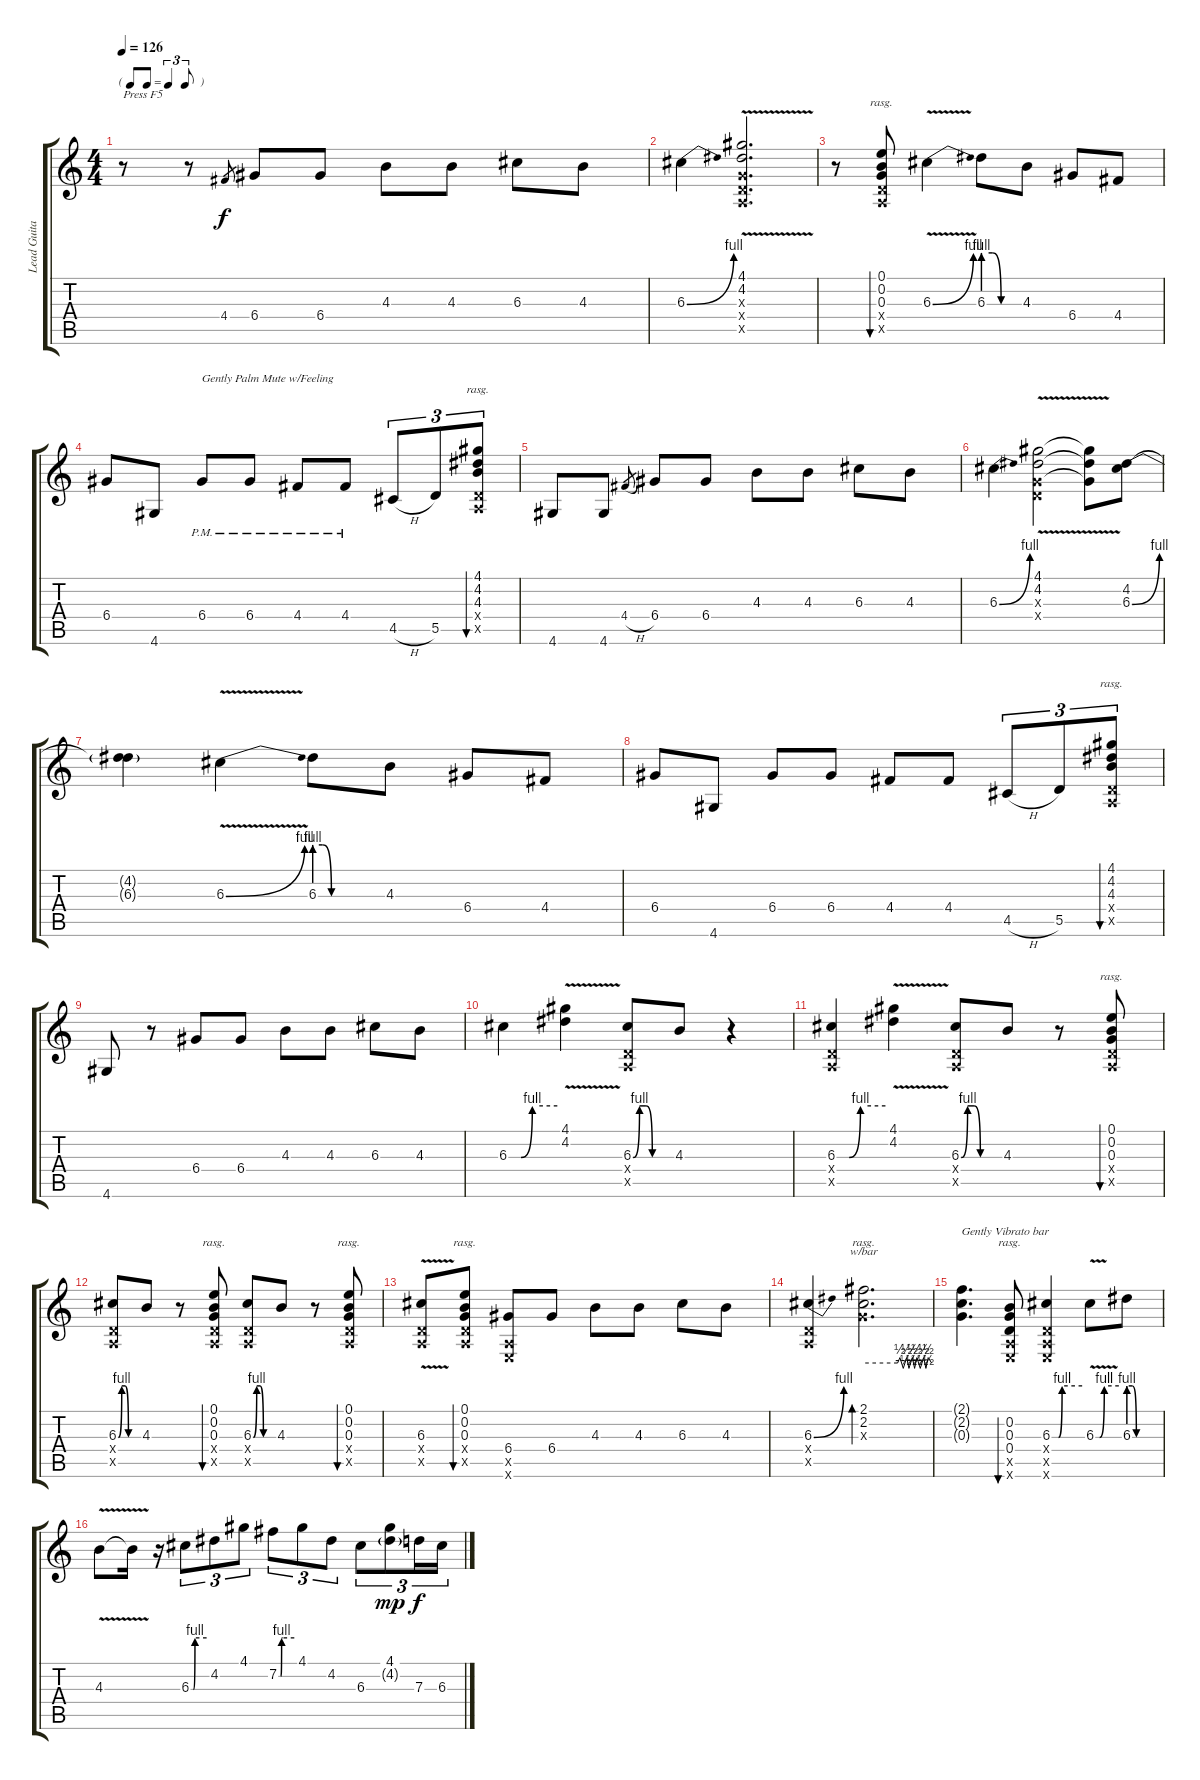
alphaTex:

\track ("Lead Guitar" "Lead Guita") {instrument overdrivenguitar}
\staff {score tabs}
\tuning (E4 B3 G3 D3 A2 E2) {hide}
\ts (4 4)
\tf triplet8th
\tempo 126
\clef g2
\ks c
r.8{txt "Press F5" dy f instrument overdrivenguitar} r.8 4.4.8{gr} 6.4.8 6.4.8 4.3.8 4.3.8 6.3.8 4.3.8 |
6.3{be (bend 0 0 60 4)}.4 (4.1{v} 4.2{v} 0.3{x} 0.4{x} 0.5{x}).2{d} |
r.8 (0.1 0.2 0.3 0.4{x} 0.5{x}).8{bu 60 rasg ii} 6.3{be (bend 0 0 60 4) v}.4 6.3{be (custom 0 4 15 4 30 0 60 0)}.8 4.3.8 6.4.8 4.4.8 |
6.4.8 4.6.8 6.4{pm}.8{txt "Gently Palm Mute w/Feeling"} 6.4{pm}.8 4.4{pm}.8 4.4{pm}.8 4.5{h}.8{tu (3 2)} 5.5.8{tu (3 2)} (4.1 4.2 4.3 0.4{x} 0.5{x}).8{tu (3 2) bu 120 rasg ii} |
4.6.8 4.6.8 4.4{h}.8{gr} 6.4.8 6.4.8 4.3.8 4.3.8 6.3.8 4.3.8 |
6.3{be (bend 0 0 60 4)}.4 (4.1{v} 4.2{v} 0.3{x} 0.4{x}).2 (4.1{t} 4.2{t} 0.3{t}).8 (4.2 6.3{be (bend 0 0 60 4)}).8 |
(4.2{t} 6.3{t}).4 6.3{be (bend 0 0 60 4) v}.4 6.3{be (custom 0 4 7 4 15 0 22 0 30 0 60 0)}.8 4.3.8 6.4.8 4.4.8 |
6.4.8 4.6.8 6.4.8 6.4.8 4.4.8 4.4.8 4.5{h}.8{tu (3 2)} 5.5.8{tu (3 2)} (4.1 4.2 4.3 0.4{x} 0.5{x}).8{tu (3 2) bu 120 rasg ii} |
4.6.8 r.8 6.4.8 6.4.8 4.3.8 4.3.8 6.3.8 4.3.8 |
6.3{be (custom 0 0 15 0 29 4 60 4)}.4 (4.1{v} 4.2{v}).4 (6.3{be (custom 0 0 10 4 20 4 30 0 60 0)} 0.4{x} 0.5{x}).8 4.3.8 r.4 |
(6.3{be (custom 0 0 15 0 29 4 60 4)} 0.4{x} 0.5{x}).4 (4.1{v} 4.2{v}).4 (6.3{be (custom 0 0 10 4 20 4 30 0 60 0)} 0.4{x} 0.5{x}).8 4.3.8 r.8 (0.1 0.2 0.3 0.4{x} 0.5{x}).8{bu 120 rasg ii} |
(6.3{be (custom 0 0 10 4 20 4 30 0 60 0)} 0.4{x} 0.5{x}).8 4.3.8 r.8 (0.1 0.2 0.3 0.4{x} 0.5{x}).8{bu 120 rasg ii} (6.3{be (custom 0 0 10 4 20 4 30 0 60 0)} 0.4{x} 0.5{x}).8 4.3.8 r.8 (0.1 0.2 0.3 0.4{x} 0.5{x}).8{bu 120 rasg ii} |
(6.3{v} 0.4{x} 0.5{x}).8 (0.1 0.2 0.3 0.4{x} 0.5{x}).8{bu 120 rasg ii} (6.4 0.5{x} 0.6{x}).8 6.4.8 4.3.8 4.3.8 6.3.8 4.3.8 |
(6.3{be (bend 0 0 60 4)} 0.4{x} 0.5{x}).4 (2.1 2.2 0.3{x}).2{d tbe (custom default 0 0 30 0 32 2 35 -2 38 2 40 -2 43 2 45 -2 47 2 50 -2 53 2 55 -2 57 2 60 0) bd 240 rasg ii} |
(2.1{t} 2.2{t} 0.3{t}).4{d txt "Gently Vibrato bar"} (0.2 0.3 0.4 0.5{x} 0.6{x}).8{bu 120 rasg ii} (6.3{be (custom 0 0 10 0 13 0 20 4 60 4)} 0.4{x} 0.5{x} 0.6{x}).4 6.3{be (custom 0 0 10 0 22 4 60 4) v}.8 6.3{be (custom 0 4 7 4 15 0 60 0)}.8 |
4.3{v}.8 4.3{t}.16 r.16 6.3{be (custom 0 0 9 0 15 4 60 4)}.8{tu (3 2)} 4.2.8{tu (3 2)} 4.1.8{tu (3 2)} 7.2{be (custom 0 0 8 0 11 4 15 4 60 4)}.8{tu (3 2)} 4.1.8{tu (3 2)} 4.2.8{tu (3 2)} 6.3.8{tu (3 2)} (4.1 4.2{g}).8{tu (3 2) dy mp} 7.3.16{tu (3 2) dy f} 6.3.16{tu (3 2)}
